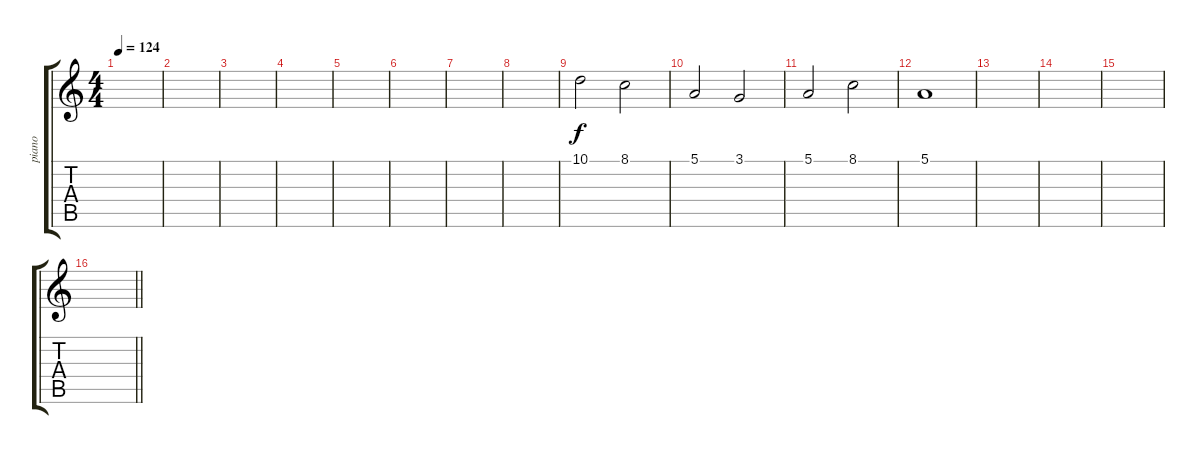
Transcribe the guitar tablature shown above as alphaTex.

\track ("piano" "piano") {instrument electricgrandpiano}
\staff {score tabs}
\tuning (E4 B3 G3 D3 A2 E2) {hide}
\ts (4 4)
\tempo 124
\clef g2
\ks c
|
|
|
|
|
|
|
|
10.1.2 8.1.2 |
5.1.2 3.1.2 |
5.1.2 8.1.2 |
5.1.1 |
|
|
|
\barLineRight lightlight
